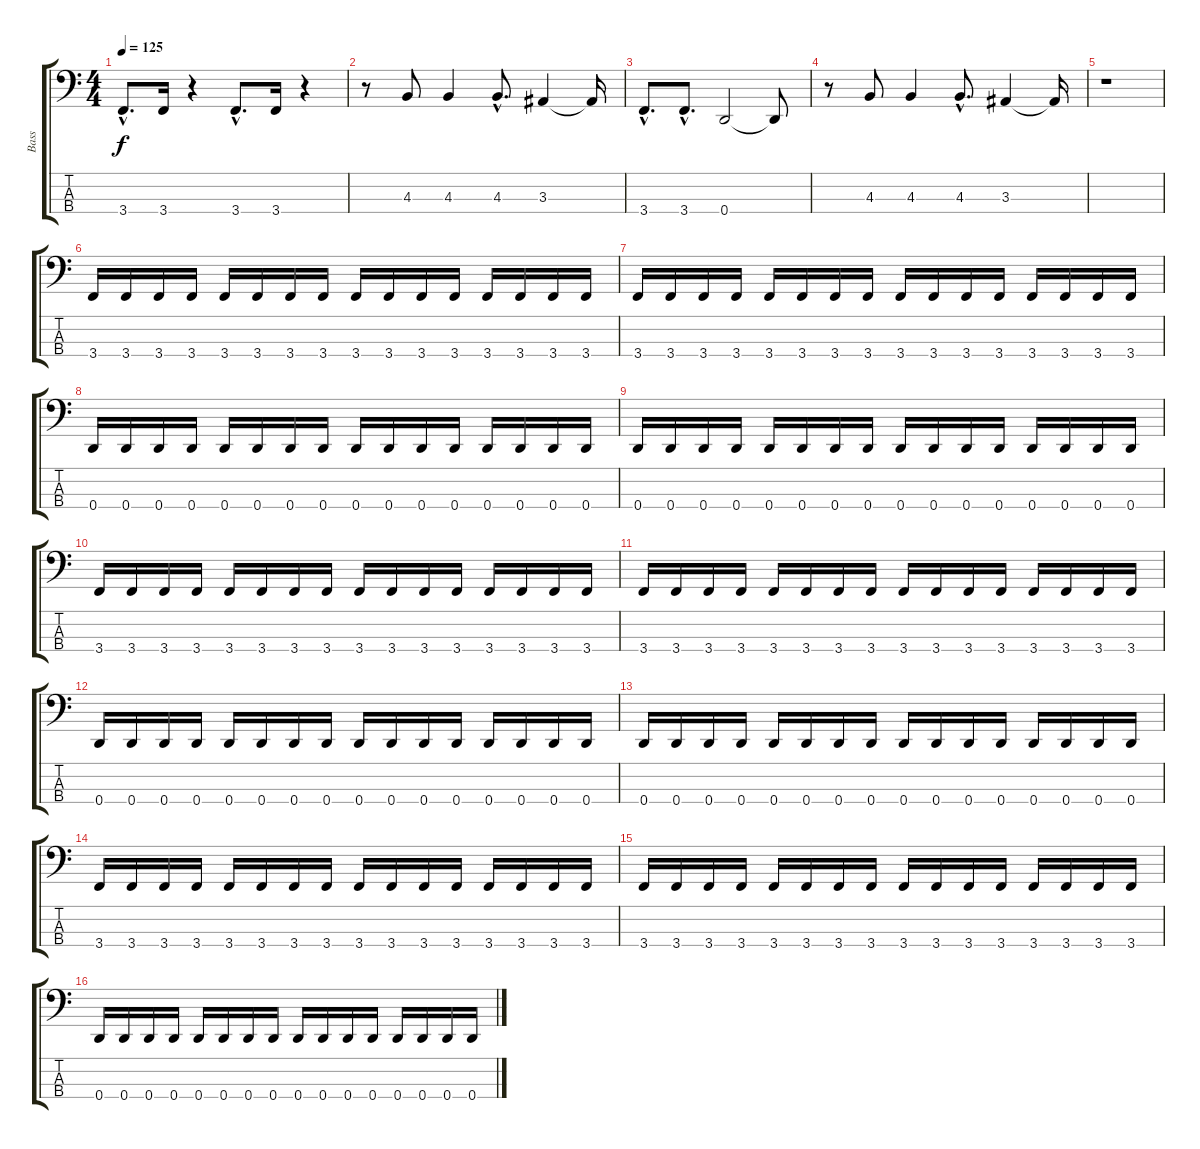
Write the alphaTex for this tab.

\track ("Bass" "Bass") {instrument electricbasspick}
\staff {score tabs}
\tuning (F2 C2 G1 D1) {hide}
\ts (4 4)
\tempo 125
\clef f4
\ks c
3.4{hac}.8{d dy f} 3.4.16 r.4 3.4{hac}.8{d} 3.4.16 r.4 |
r.8 4.3.8 4.3.4 4.3{hac}.8{d} 3.3.4 3.3{t}.16 |
3.4{hac}.8{d} 3.4{hac}.8{d} 0.4.2 0.4{t}.8 |
r.8 4.3.8 4.3.4 4.3{hac}.8{d} 3.3.4 3.3{t}.16 |
r.1 |
3.4.16 3.4.16 3.4.16 3.4.16 3.4.16 3.4.16 3.4.16 3.4.16 3.4.16 3.4.16 3.4.16 3.4.16 3.4.16 3.4.16 3.4.16 3.4.16 |
3.4.16 3.4.16 3.4.16 3.4.16 3.4.16 3.4.16 3.4.16 3.4.16 3.4.16 3.4.16 3.4.16 3.4.16 3.4.16 3.4.16 3.4.16 3.4.16 |
0.4.16 0.4.16 0.4.16 0.4.16 0.4.16 0.4.16 0.4.16 0.4.16 0.4.16 0.4.16 0.4.16 0.4.16 0.4.16 0.4.16 0.4.16 0.4.16 |
0.4.16 0.4.16 0.4.16 0.4.16 0.4.16 0.4.16 0.4.16 0.4.16 0.4.16 0.4.16 0.4.16 0.4.16 0.4.16 0.4.16 0.4.16 0.4.16 |
3.4.16 3.4.16 3.4.16 3.4.16 3.4.16 3.4.16 3.4.16 3.4.16 3.4.16 3.4.16 3.4.16 3.4.16 3.4.16 3.4.16 3.4.16 3.4.16 |
3.4.16 3.4.16 3.4.16 3.4.16 3.4.16 3.4.16 3.4.16 3.4.16 3.4.16 3.4.16 3.4.16 3.4.16 3.4.16 3.4.16 3.4.16 3.4.16 |
0.4.16 0.4.16 0.4.16 0.4.16 0.4.16 0.4.16 0.4.16 0.4.16 0.4.16 0.4.16 0.4.16 0.4.16 0.4.16 0.4.16 0.4.16 0.4.16 |
0.4.16 0.4.16 0.4.16 0.4.16 0.4.16 0.4.16 0.4.16 0.4.16 0.4.16 0.4.16 0.4.16 0.4.16 0.4.16 0.4.16 0.4.16 0.4.16 |
3.4.16 3.4.16 3.4.16 3.4.16 3.4.16 3.4.16 3.4.16 3.4.16 3.4.16 3.4.16 3.4.16 3.4.16 3.4.16 3.4.16 3.4.16 3.4.16 |
3.4.16 3.4.16 3.4.16 3.4.16 3.4.16 3.4.16 3.4.16 3.4.16 3.4.16 3.4.16 3.4.16 3.4.16 3.4.16 3.4.16 3.4.16 3.4.16 |
0.4.16 0.4.16 0.4.16 0.4.16 0.4.16 0.4.16 0.4.16 0.4.16 0.4.16 0.4.16 0.4.16 0.4.16 0.4.16 0.4.16 0.4.16 0.4.16
